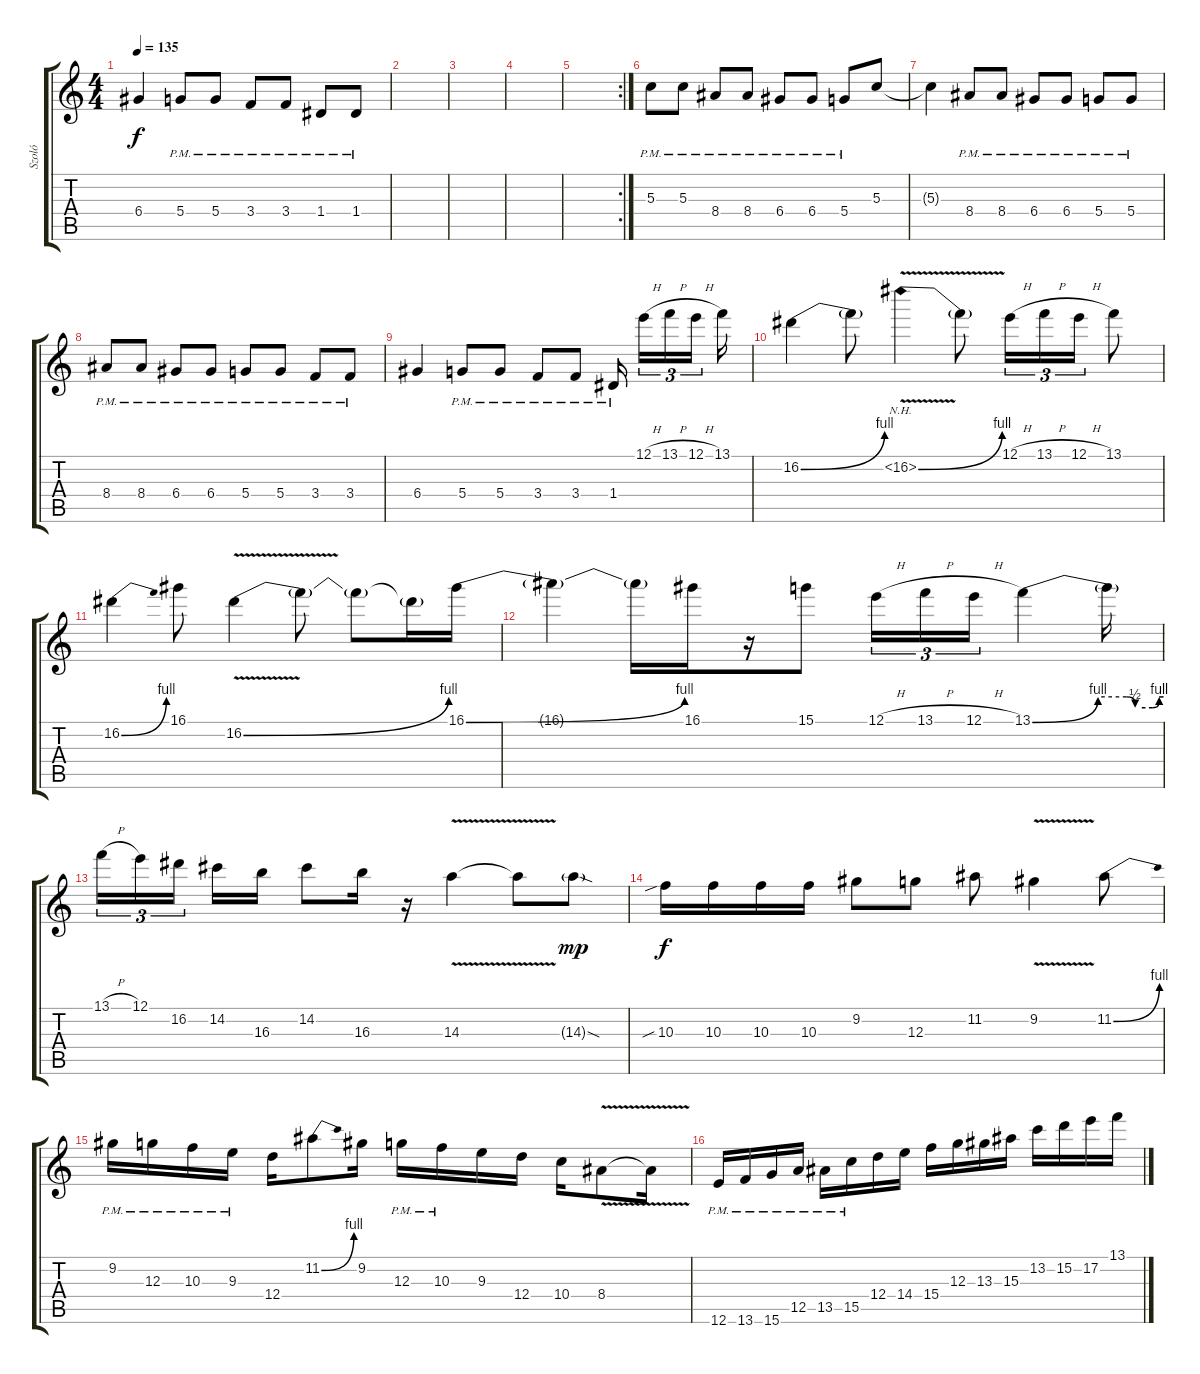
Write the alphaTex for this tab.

\track ("Szoló" "Szoló") {instrument distortionguitar}
\staff {score tabs}
\tuning (E4 B3 G3 D3 A2 E2) {hide}
\ts (4 4)
\tempo 135
\clef g2
\ks c
6.4.4{dy f} 5.4{pm}.8 5.4{pm}.8 3.4{pm}.8 3.4{pm}.8 1.4{pm}.8 1.4{pm}.8 |
|
|
|
\rc 2
|
5.3{pm}.8 5.3{pm}.8 8.4{pm}.8 8.4{pm}.8 6.4{pm}.8 6.4{pm}.8 5.4{pm}.8 5.3.8 |
5.3{t}.4 8.4{pm}.8 8.4{pm}.8 6.4{pm}.8 6.4{pm}.8 5.4{pm}.8 5.4{pm}.8 |
8.4{pm}.8 8.4{pm}.8 6.4{pm}.8 6.4{pm}.8 5.4{pm}.8 5.4{pm}.8 3.4{pm}.8 3.4{pm}.8 |
6.4.4 5.4{pm}.8 5.4{pm}.8 3.4{pm}.8 3.4{pm}.8 1.4{pm}.16 12.1{h}.16{tu (3 2)} 13.1{h}.16{tu (3 2)} 12.1{h}.16{tu (3 2)} 13.1.16 |
16.2{be (bend 0 0 60 4)}.4 16.2{t}.8 16.2{be (bend 0 0 60 4) nh v}.4 16.2{t}.8 12.1{h}.16{tu (3 2)} 13.1{h}.16{tu (3 2)} 12.1{h}.16{tu (3 2)} 13.1.8 |
16.2{be (bend 0 0 60 4)}.4 16.1.8 16.2{be (bend 0 0 60 4) v}.4 16.2{t}.8 16.2{t}.8 16.2{t}.16 16.1{be (bend 0 0 60 4)}.16 |
16.1{t}.4 16.1{t}.16 16.1.16 r.16 15.1.8 12.1{h}.16{tu (3 2)} 13.1{h}.16{tu (3 2)} 12.1{h}.16{tu (3 2)} 13.1{be (custom 0 0 30 4 43 4 47 2 55 2 58 4 60 4)}.4 13.1{t}.16 |
13.1{h}.16{tu (3 2)} 12.1.16{tu (3 2)} 16.2.16{tu (3 2)} 14.2.16 16.3.16 14.2.8 16.3.16 r.16 14.3{v}.4 14.3{t}.8 14.3{sod g}.8{dy mp} |
10.3{sib}.16{dy f} 10.3.16 10.3.16 10.3.16 9.2.8 12.3.8 11.2.8 9.2{v}.4 11.2{be (bend 0 0 60 4)}.8 |
9.2{pm}.16 12.3{pm}.16 10.3{pm}.16 9.3{pm}.16 12.4.16 11.2{be (bend 0 0 60 4)}.8 9.2.16 12.3{pm}.16 10.3{pm}.16 9.3.16 12.4.16 10.4.16 8.4{v}.8 8.4{t}.16 |
12.6{pm}.16 13.6{pm}.16 15.6{pm}.16 12.5{pm}.16 13.5{pm}.16 15.5{pm}.16 12.4.16 14.4.16 15.4.16 12.3.16 13.3.16 15.3.16 13.2.16 15.2.16 17.2.16 13.1.16
